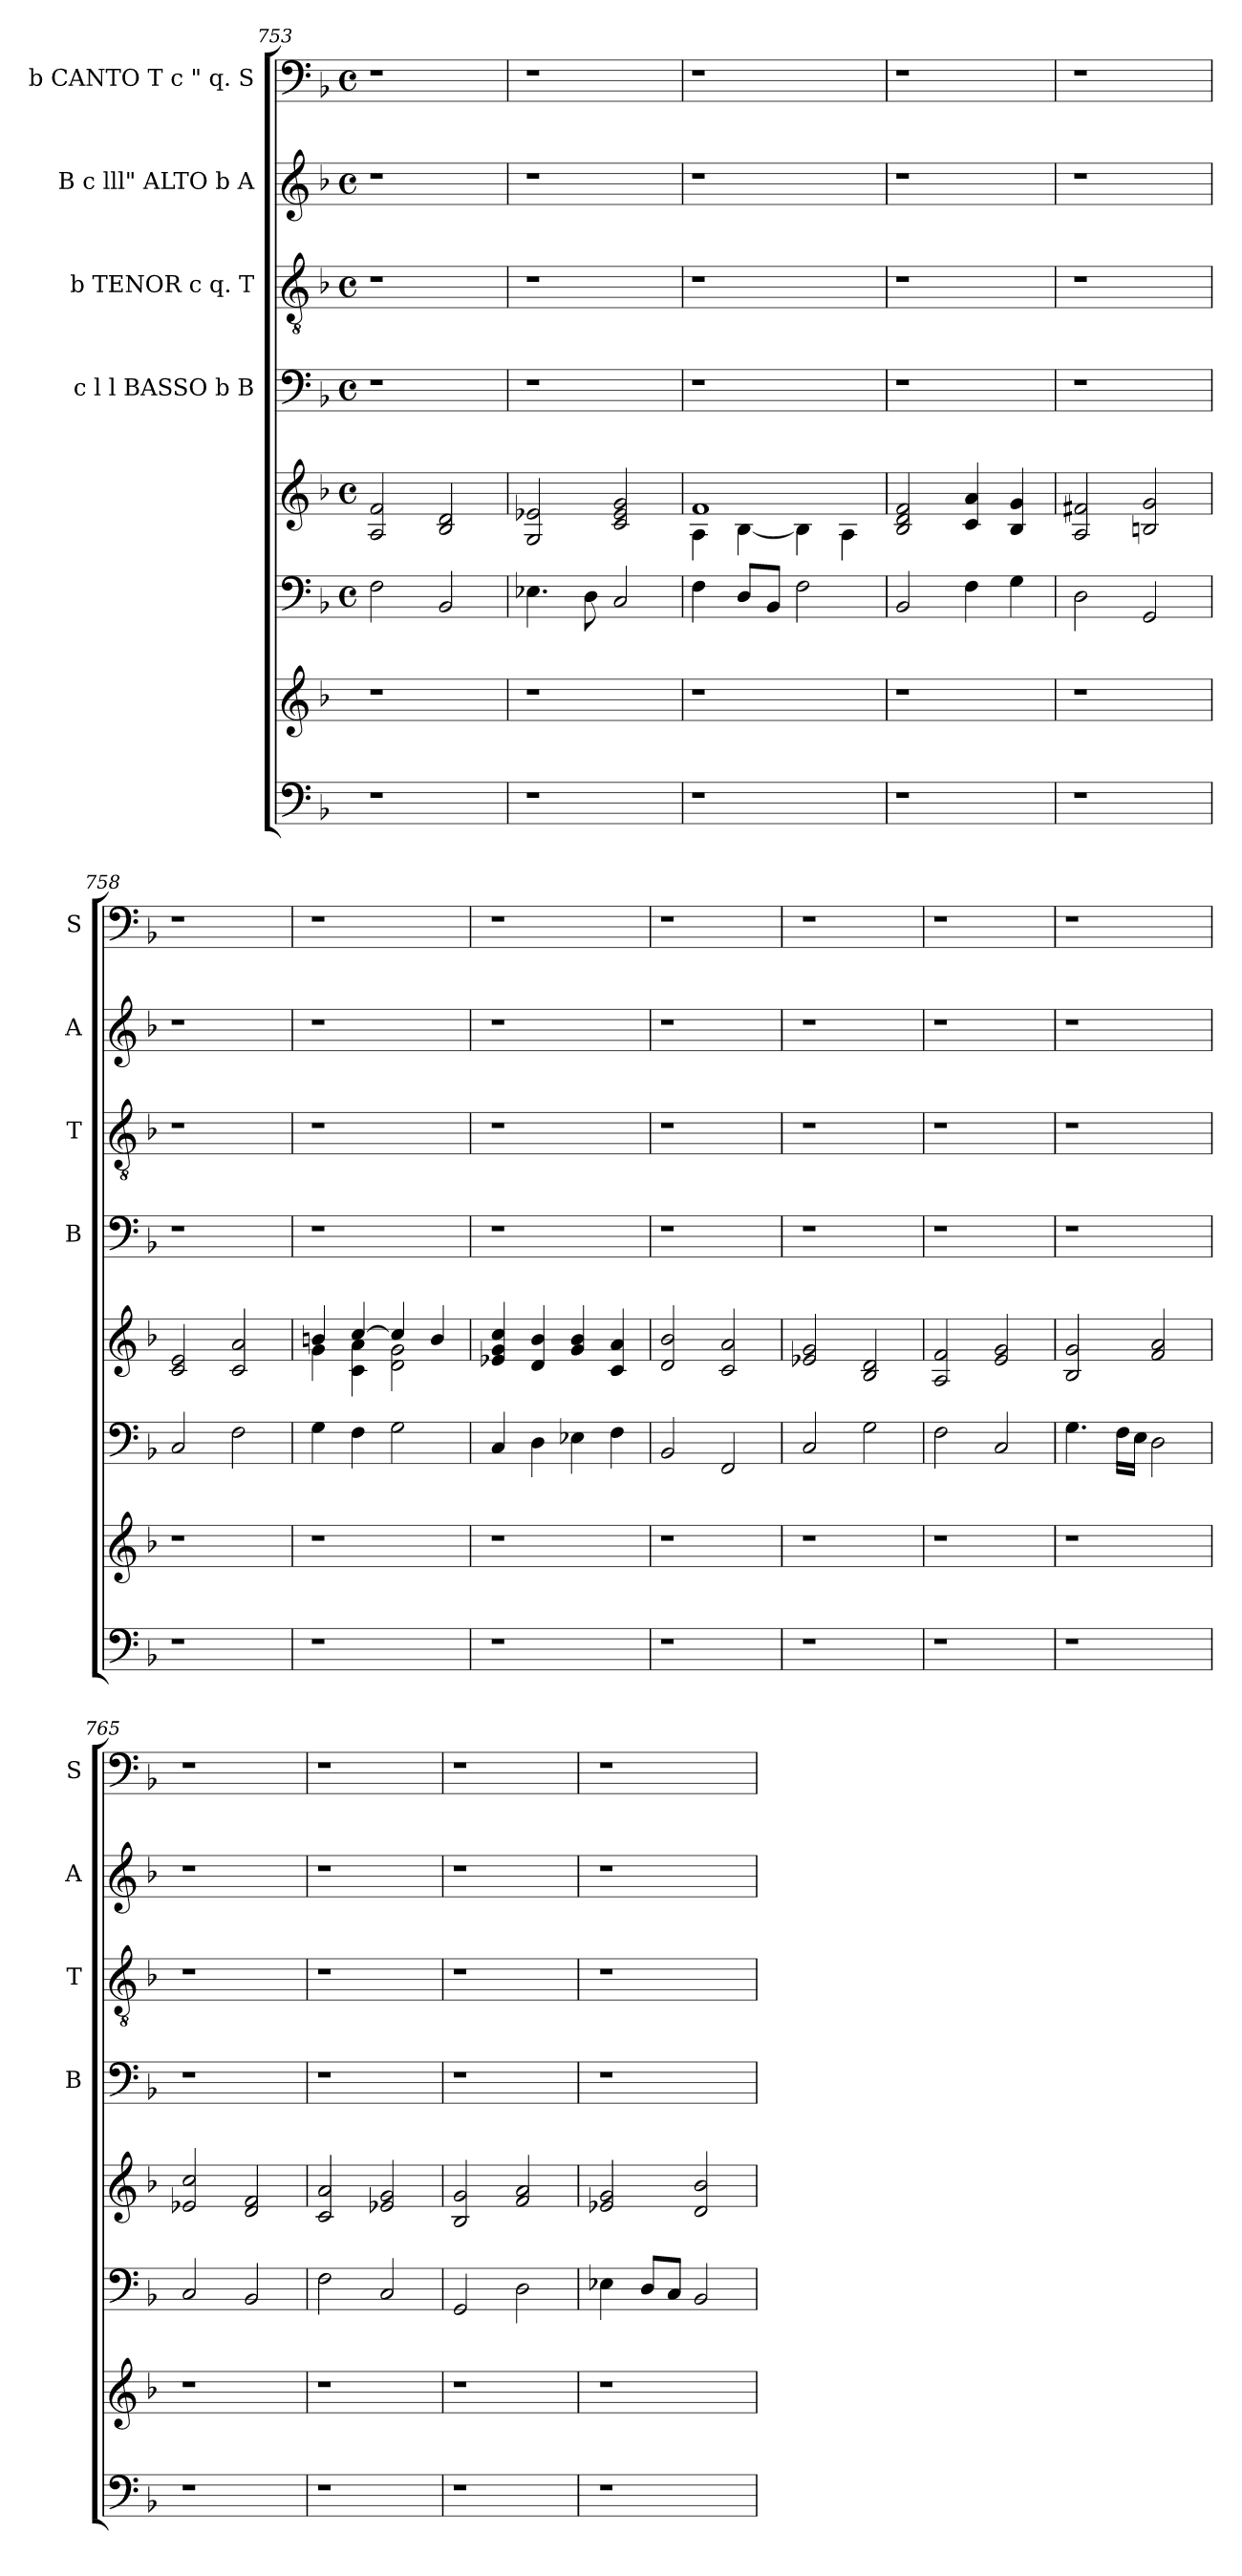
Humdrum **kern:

**kern	**kern	**kern	**kern	**kern	**kern	**kern	**kern
*part7	*part7	*part6	*part5	*part4	*part3	*part2	*part1
*staff8	*staff7	*staff6	*staff5	*staff4	*staff3	*staff2	*staff1
*	*	*	*	*I"c l l BASSO b B	*I"b TENOR c q. T	*I"B c lll" ALTO b A	*I"b CANTO T c " q. S
*	*	*	*	*I'B	*I'T	*I'A	*I'S
*clefF4	*clefG2	*clefF4	*clefG2	*clefF4	*clefGv2	*clefG2	*clefF4
*k[b-]	*k[b-]	*k[b-]	*k[b-]	*k[b-]	*k[b-]	*k[b-]	*k[b-]
*F:	*F:	*F:	*F:	*F:	*F:	*F:	*F:
*	*	*M4/4	*M4/4	*M4/4	*M4/4	*M4/4	*M4/4
*	*	*met(c)	*met(c)	*met(c)	*met(c)	*met(c)	*met(c)
=753	=753	=753	=753	=753	=753	=753	=753
1r	1r	2F\	2A/ 2f/	1r	1r	1r	1r
.	.	2BB-/	2B-/ 2d/	.	.	.	.
!!LO:PB:g=z
=754	=754	=754	=754	=754	=754	=754	=754
1r	1r	4.E-X\	2G/ 2e-X/	1r	1r	1r	1r
.	.	8D\	.	.	.	.	.
.	.	2C/	2c/ 2e-/ 2g/	.	.	.	.
=755	=755	=755	=755	=755	=755	=755	=755
*	*	*	*^	*	*	*	*
1r	1r	4F\	1f	4A\	1r	1r	1r	1r
.	.	8D/L	.	[<4B-\	.	.	.	.
.	.	8BB-/J	.	.	.	.	.	.
.	.	2F\	.	4B-\]	.	.	.	.
.	.	.	.	4A\	.	.	.	.
*	*	*	*v	*v	*	*	*	*
=756	=756	=756	=756	=756	=756	=756	=756
1r	1r	2BB-/	2B-/ 2d/ 2f/	1r	1r	1r	1r
.	.	4F\	4c/ 4a/	.	.	.	.
.	.	4G\	4B-/ 4g/	.	.	.	.
=757	=757	=757	=757	=757	=757	=757	=757
1r	1r	2D\	2A/ 2f#X/	1r	1r	1r	1r
.	.	2GG/	2Bn/ 2g/	.	.	.	.
=758	=758	=758	=758	=758	=758	=758	=758
1r	1r	2C/	2c/ 2e/	1r	1r	1r	1r
.	.	2F\	2c/ 2a/	.	.	.	.
!!LO:LB:g=z
=759	=759	=759	=759	=759	=759	=759	=759
*	*	*	*^	*	*	*	*
1r	1r	4G\	4bn/	4g\	1r	1r	1r	1r
.	.	4F\	[>4cc/	4c\ 4a\	.	.	.	.
.	.	2G\	4cc/]	2d\ 2g\	.	.	.	.
.	.	.	4b/	.	.	.	.	.
*	*	*	*v	*v	*	*	*	*
=760	=760	=760	=760	=760	=760	=760	=760
1r	1r	4C/	4e-X/ 4g/ 4cc/	1r	1r	1r	1r
.	.	4D\	4d/ 4b-/	.	.	.	.
.	.	4E-X\	4g/ 4b-/	.	.	.	.
.	.	4F\	4c/ 4a/	.	.	.	.
=761	=761	=761	=761	=761	=761	=761	=761
1r	1r	2BB-/	2d/ 2b-/	1r	1r	1r	1r
.	.	2FF/	2c/ 2a/	.	.	.	.
=762	=762	=762	=762	=762	=762	=762	=762
1r	1r	2C/	2e-X/ 2g/	1r	1r	1r	1r
.	.	2G\	2B-/ 2d/	.	.	.	.
=763	=763	=763	=763	=763	=763	=763	=763
1r	1r	2F\	2A/ 2f/	1r	1r	1r	1r
.	.	2C/	2e/ 2g/	.	.	.	.
!!LO:LB:g=z
=764	=764	=764	=764	=764	=764	=764	=764
1r	1r	4.G\	2B-/ 2g/	1r	1r	1r	1r
.	.	16F\LL	.	.	.	.	.
.	.	16E\JJ	.	.	.	.	.
.	.	2D\	2f/ 2a/	.	.	.	.
=765	=765	=765	=765	=765	=765	=765	=765
1r	1r	2C/	2e-X/ 2cc/	1r	1r	1r	1r
.	.	2BB-/	2d/ 2f/	.	.	.	.
=766	=766	=766	=766	=766	=766	=766	=766
1r	1r	2F\	2c/ 2a/	1r	1r	1r	1r
.	.	2C/	2e-X/ 2g/	.	.	.	.
=767	=767	=767	=767	=767	=767	=767	=767
1r	1r	2GG/	2B-/ 2g/	1r	1r	1r	1r
.	.	2D\	2f/ 2a/	.	.	.	.
=768	=768	=768	=768	=768	=768	=768	=768
1r	1r	4E-X\	2e-X/ 2g/	1r	1r	1r	1r
.	.	8D/L	.	.	.	.	.
.	.	8C/J	.	.	.	.	.
.	.	2BB-/	2d/ 2b-/	.	.	.	.
=	=	=	=	=	=	=	=
*-	*-	*-	*-	*-	*-	*-	*-
